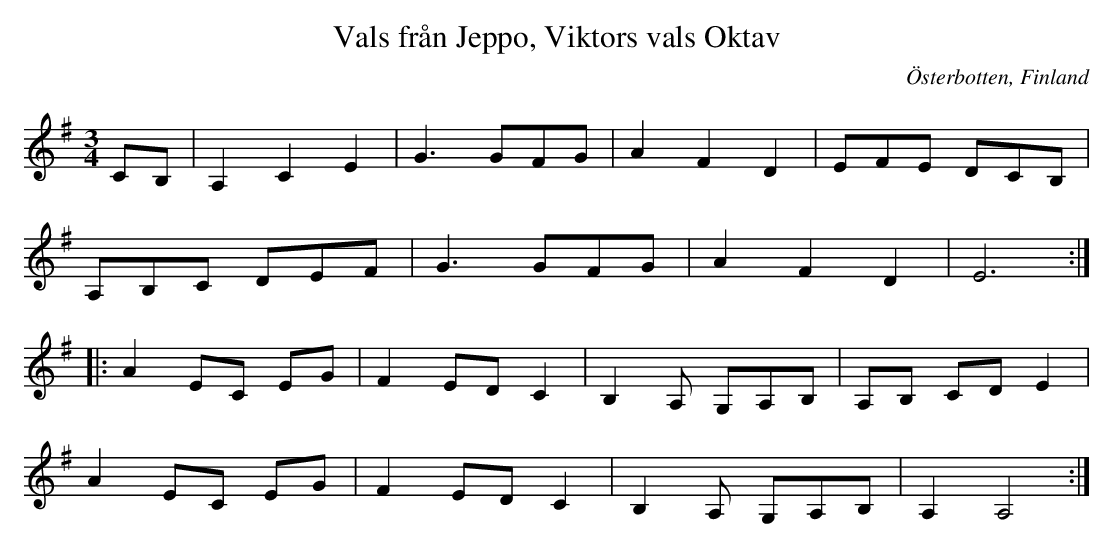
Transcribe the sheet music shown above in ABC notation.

X:1
T:Vals från Jeppo, Viktors vals Oktav
O:Österbotten, Finland
M:3/4
L:1/8
K:Ador
CB, | A,2 C2 E2 | G3/1GFG | A2 F2 D2 | EFE DCB, |
      A,B,C DEF  | G3/1GFG | A2 F2 D2 | E6:|
|: A2 EC EG | F2 EDC2 | B,2A, G,A,B, | A,B, CD E2 |
   A2 EC EG | F2 EDC2 | B,2A, G,A,B, | A,2 A,4 :|
